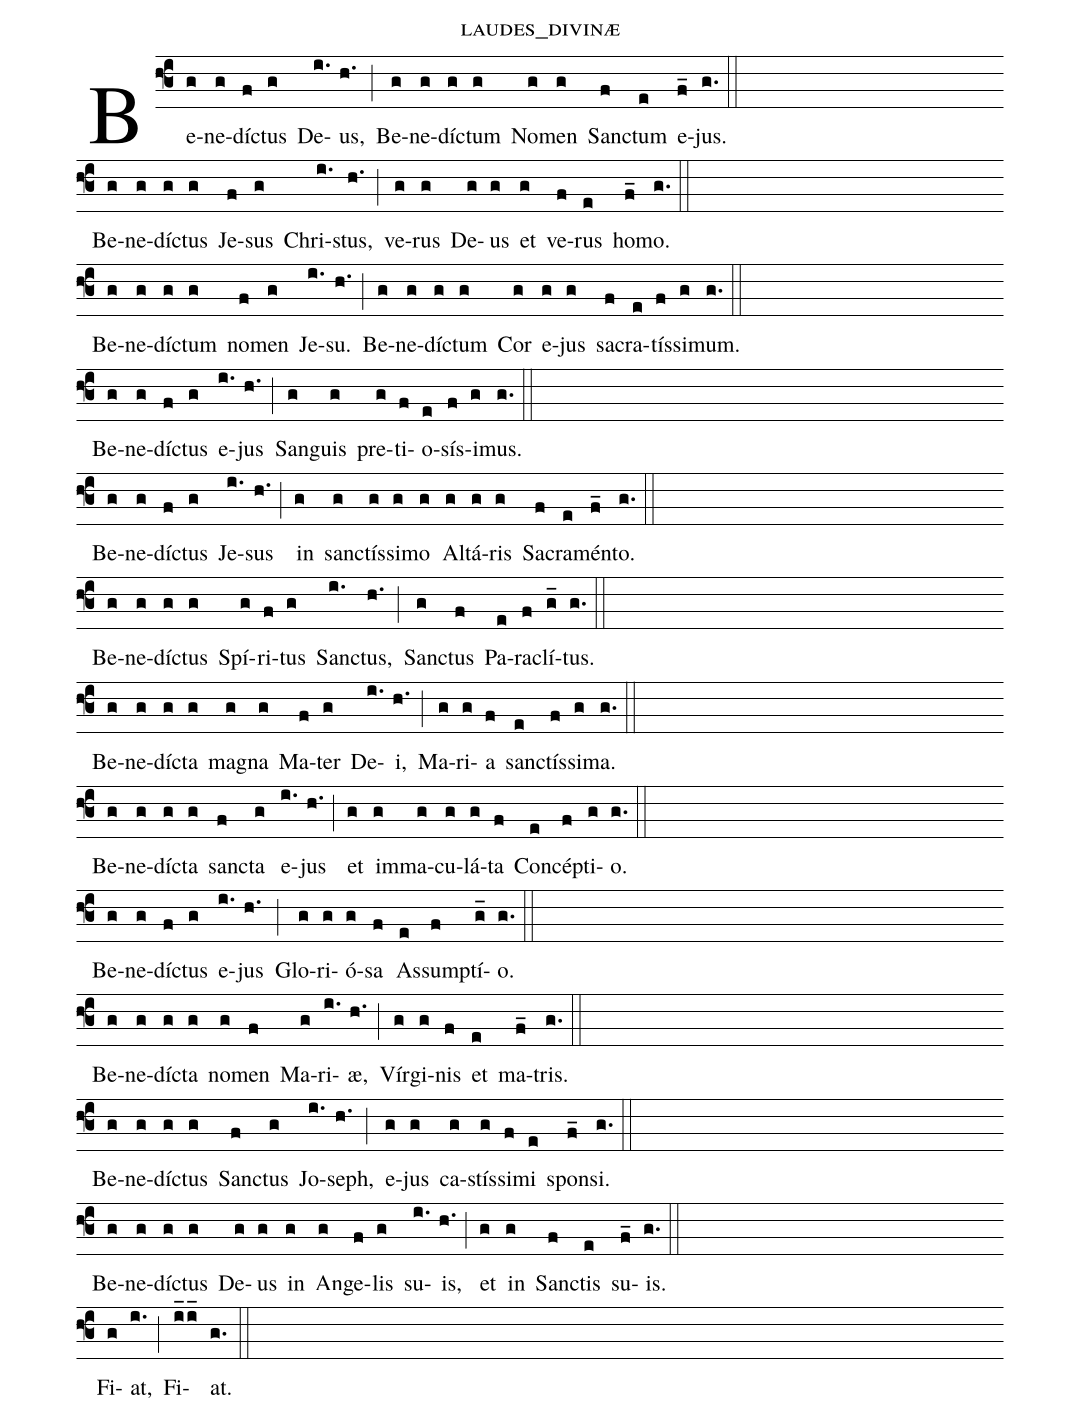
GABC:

name:laudes_divinæ;
%%
(f3) Be(g)ne(g)dí(f)ctus(g) De(i.)us,(h.) (;) Be(g)ne(g)dí(g)ctum(g) No(g)men(g) San(f)ctum(e) e(f_)jus.(g.) (::) (Z-)
Be(g)ne(g)dí(g)ctus(g) Je(f)sus(g) Chri(i.)stus,(h.) (;) ve(g)rus(g) De(g)us(g) et(g) ve(f)rus(e) ho(f_)mo.(g.) (::) (Z-)
Be(g)ne(g)dí(g)ctum(g) no(f)men(g) Je(i.)su.(h.) (;) Be(g)ne(g)dí(g)ctum(g) Cor(g) e(g)jus(g) sa(f)cra(e)tís(f)si(g)mum.(g.) (::) (Z-)
Be(g)ne(g)dí(f)ctus(g) e(i.)jus(h.) (;) San(g)guis(g) pre(g)ti(f)o(e)sís(f)i(g)mus.(g.) (::) (Z-)
Be(g)ne(g)dí(f)ctus(g) Je(i.)sus(h.) (;) in(g) san(g)ctís(g)si(g)mo(g) Al(g)tá(g)ris(g) Sac(f)ra(e)mén(f_)to.(g.) (::) (Z-)
Be(g)ne(g)dí(g)ctus(g) Spí(g)ri(f)tus(g) San(i.)ctus,(h.) (;) San(g)ctus(f) Pa(e)ra(f)clí(g_)tus.(g.) (::) (Z-)
Be(g)ne(g)dí(g)cta(g) ma(g)gna(g) Ma(f)ter(g) De(i.)i,(h.) (;) Ma(g)ri(g)a(f) san(e)ctís(f)si(g)ma.(g.) (::) (Z-)
Be(g)ne(g)dí(g)cta(g) san(f)cta(g) e(i.)jus(h.) (;) et(g) im(g)ma(g)cu(g)lá(g)ta(f) Con(e)cé(f)pti(g)o.(g.) (::) (Z-)
Be(g)ne(g)dí(f)ctus(g) e(i.)jus(h.) (;) Glo(g)ri(g)ó(g)sa(f) As(e)sum(f)ptí(g_)o.(g.) (::) (Z-)
Be(g)ne(g)dí(g)cta(g) no(g)men(f) Ma(g)ri(i.)æ,(h.) (;) Vír(g)gi(g)nis(f) et(e) ma(f_)tris.(g.) (::) (Z-)
Be(g)ne(g)dí(g)ctus(g) San(f)ctus(g) Jo(i.)seph,(h.) (;) e(g)jus(g) ca(g)stís(g)si(f)mi(e) spon(f_)si.(g.) (::) (Z-)
Be(g)ne(g)dí(g)ctus(g) De(g)us(g) in(g) An(g)ge(f)lis(g) su(i.)is,(h.) (;) et(g) in(g) San(f)ctis(e) su(f_)is.(g.) (::) (Z-)
Fi(g)at,(i.) (;) Fi(i_2i_)at.(g.) (::)
